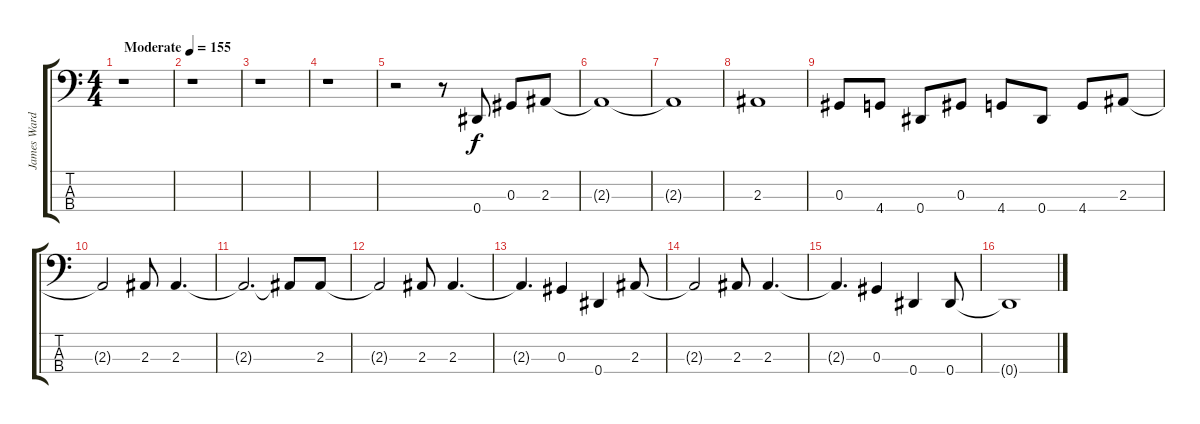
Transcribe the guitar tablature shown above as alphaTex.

\track ("James Ward - Bass" "James Ward") {instrument electricbassfinger}
\staff {score tabs}
\tuning (Gb2 Db2 Ab1 Eb1) {hide}
\ts (4 4)
\tempo (155 "Moderate")
\clef f4
\ks c
r.1{dy f instrument electricbassfinger} |
r.1 |
r.1 |
r.1 |
r.2 r.8 0.4.8 0.3.8 2.3.8 |
2.3{t}.1 |
2.3{t}.1 |
2.3.1 |
0.3.8 4.4.8 0.4.8 0.3.8 4.4.8 0.4.8 4.4.8 2.3.8 |
2.3{t}.2 2.3.8 2.3.4{d} |
2.3{t}.2{d} 2.3{t}.8 2.3.8 |
2.3{t}.2 2.3.8 2.3.4{d} |
2.3{t}.4{d} 0.3.4 0.4.4 2.3.8 |
2.3{t}.2 2.3.8 2.3.4{d} |
2.3{t}.4{d} 0.3.4 0.4.4 0.4.8 |
0.4{t}.1
